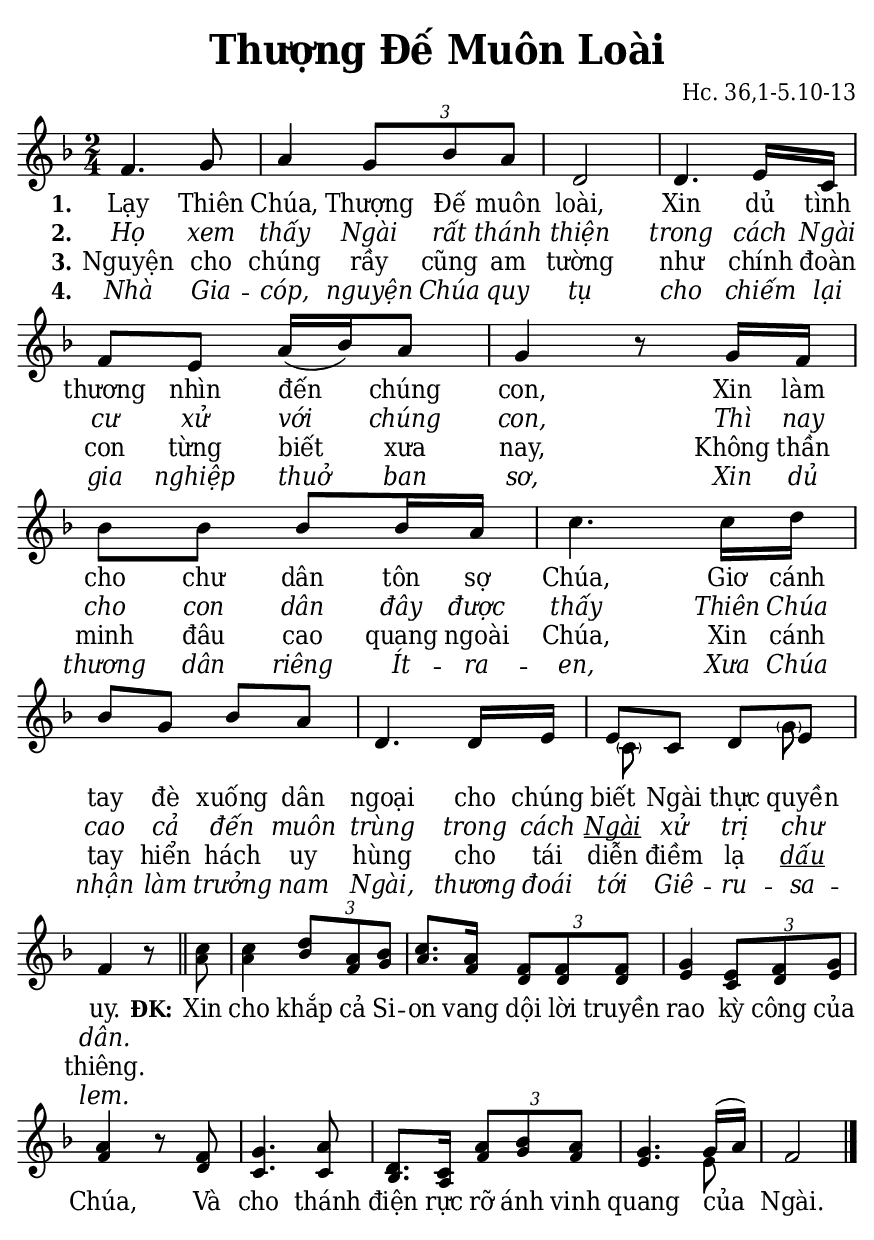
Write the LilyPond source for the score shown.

% Cài đặt chung\
\version "2.22.1"
\include "english.ly"

\header {
  title = \markup { \fontsize #1 "Thượng Đế Muôn Loài" }
  composer = "Hc. 36,1-5.10-13"
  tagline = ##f
}

% Nhạc phiên khúc
nhacPhienKhucSop = \relative c' {
  f4. g8 |
  a4 \tuplet 3/2 { g8 bf a } |
  d,2 |
  d4. e16 c |
  f8 e a16 (bf) a8 |
  g4 r8 g16 f |
  bf8 bf bf bf16 a |
  c4. c16 d |
  bf8 g bf a |
  d,4. d16 e |
  <<
    {
      \voiceOne
      e8
    }
    \new Voice = "beSop" {
      \voiceTwo
      \once \override NoteColumn.force-hshift = #1.2
      \parenthesize
      c
    }
  >>
  \oneVoice
  c d
  <<
    {
      \voiceOne
      e
    }
    \new Voice = "beSop" {
      \voiceTwo
      \once \override NoteColumn.force-hshift = #-1
      \parenthesize
      g
    }
  >>
  \oneVoice
  f4 r8 \bar "||"
  
  c'8 |
  c4 \tuplet 3/2 { d8 a bf } |
  c8. a16 \tuplet 3/2 { f8 f f } |
  g4 \tuplet 3/2 { e8 f g } |
  a4 r8 f |
  g4. a8 |
  d,8. c16 \tuplet 3/2 { a'8 bf a } |
  g4. g16 (a) |
  f2 \bar "|."
}

nhacPhienKhucAlto = \relative c'' {
  R2*11
  r4.
  a8 |
  a4 \tuplet 3/2 { bf8 f g } |
  a8. f16 \tuplet 3/2 { d8 d d } |
  e4 \tuplet 3/2 { c8 d e } |
  f4 r8 d |
  c4. c8 |
  bf8. a16 \tuplet 3/2 { f'8 g f } |
  e4. e8 |
  f2
}

% Lời phiên khúc
loiPhienKhucSop = \lyrics {
  <<
    {
      \set stanza = "1."
      Lạy Thiên Chúa, Thượng Đế muôn loài,
      Xin dủ tình thương nhìn đến chúng con,
      Xin làm cho chư dân tôn sợ Chúa,
      Giơ cánh tay đè xuống dân ngoại
      cho chúng biết Ngài thực quyền uy.
    }
    \new Lyrics {
	    \set associatedVoice = "beSop"
	    \set stanza = "2."
      \override Lyrics.LyricText.font-shape = #'italic
	    Họ xem thấy Ngài rất thánh thiện
	    trong cách Ngài cư xử với chúng con,
	    Thì nay cho con dân đây được thấy
	    Thiên Chúa cao cả đến muôn trùng
	    trong cách \markup { \italic \underline "Ngài" }
	    xử trị chư dân.
    }
    \new Lyrics {
	    \set associatedVoice = "beSop"
	    \set stanza = "3."
	    Nguyện cho chúng rầy cũng am tường
	    như chính đoàn con từng biết xưa nay,
	    Không thần minh đâu cao quang ngoài Chúa,
	    Xin cánh tay hiển hách uy hùng
	    cho tái diễn điềm lạ
	    \markup { \italic \underline "dấu" } thiêng.
    }
    \new Lyrics {
	    \set associatedVoice = "beSop"
	    \set stanza = "4."
      \override Lyrics.LyricText.font-shape = #'italic
	    Nhà Gia -- cóp, nguyện Chúa quy tụ
	    cho chiếm lại gia nghiệp thuở ban sơ,
	    Xin dủ thương dân riêng Ít -- ra -- en,
	    Xưa Chúa nhận làm trưởng nam Ngài,
	    thương đoái tới Giê -- ru -- sa -- lem.
    }
  >>
  \set stanza = " ĐK:"
  Xin cho khắp cả Si -- on vang dội
  lời truyền rao kỳ công của Chúa,
  Và cho thánh điện rực rỡ ánh vinh quang của Ngài.
}

% Dàn trang
\paper {
  #(set-paper-size "a5")
  top-margin = 3\mm
  bottom-margin = 3\mm
  left-margin = 3\mm
  right-margin = 3\mm
  indent = #0
  #(define fonts
	 (make-pango-font-tree "Deja Vu Serif Condensed"
	 		       "Deja Vu Serif Condensed"
			       "Deja Vu Serif Condensed"
			       (/ 20 20)))
  print-page-number = ##f
  page-count = 1
}

TongNhip = {
  \key f \major \time 2/4
  \set Timing.beamExceptions = #'()
  \set Timing.baseMoment = #(ly:make-moment 1/4)
}

% Đổi kích thước nốt cho bè phụ
notBePhu =
#(define-music-function (font-size music) (number? ly:music?)
   (for-some-music
     (lambda (m)
       (if (music-is-of-type? m 'rhythmic-event)
           (begin
             (set! (ly:music-property m 'tweaks)
                   (cons `(font-size . ,font-size)
                         (ly:music-property m 'tweaks)))
             #t)
           #f))
     music)
   music)

\score {
  \new ChoirStaff <<
    \new Staff \with {
        \consists "Merge_rests_engraver"
        printPartCombineTexts = ##f
      }
      <<
      \new Voice \TongNhip \partCombine 
        \nhacPhienKhucSop
        \notBePhu -1 { \nhacPhienKhucAlto }
      \new NullVoice = beSop \nhacPhienKhucSop
      \new Lyrics \lyricsto beSop \loiPhienKhucSop
      >>
  >>
  \layout {
    \override Lyrics.LyricSpace.minimum-distance = #0.6
    \override Score.BarNumber.break-visibility = ##(#f #f #f)
    \override Score.SpacingSpanner.uniform-stretching = ##t
  } 
}
